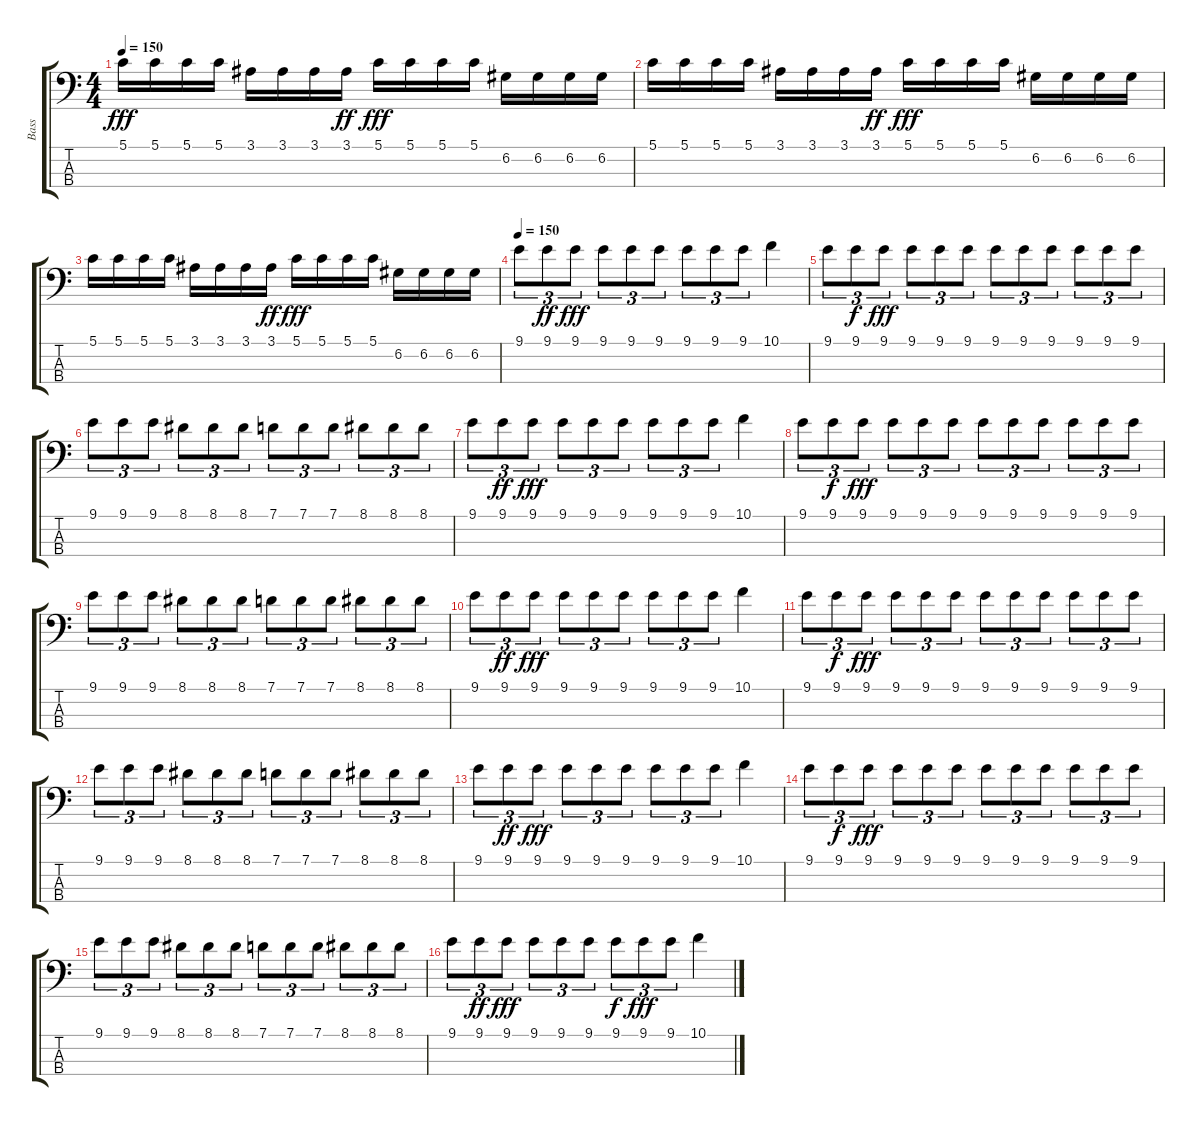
\track ("Bass" "Bass") {instrument electricbasspick}
\staff {score tabs}
\tuning (G2 D2 A1 E1) {hide}
\ts (4 4)
\tempo 150
\clef f4
\ks c
5.1.16{dy fff} 5.1.16 5.1.16 5.1.16 3.1.16 3.1.16 3.1.16 3.1.16{dy ff} 5.1.16{dy fff} 5.1.16 5.1.16 5.1.16 6.2.16 6.2.16 6.2.16 6.2.16 |
5.1.16 5.1.16 5.1.16 5.1.16 3.1.16 3.1.16 3.1.16 3.1.16{dy ff} 5.1.16{dy fff} 5.1.16 5.1.16 5.1.16 6.2.16 6.2.16 6.2.16 6.2.16 |
5.1.16 5.1.16 5.1.16 5.1.16 3.1.16 3.1.16 3.1.16 3.1.16{dy ff} 5.1.16{dy fff} 5.1.16 5.1.16 5.1.16 6.2.16 6.2.16 6.2.16 6.2.16 |
\tempo 150
9.1.8{tu (3 2)} 9.1.8{tu (3 2) dy ff} 9.1.8{tu (3 2) dy fff} 9.1.8{tu (3 2)} 9.1.8{tu (3 2)} 9.1.8{tu (3 2)} 9.1.8{tu (3 2)} 9.1.8{tu (3 2)} 9.1.8{tu (3 2)} 10.1.4 |
9.1.8{tu (3 2)} 9.1.8{tu (3 2) dy f} 9.1.8{tu (3 2) dy fff} 9.1.8{tu (3 2)} 9.1.8{tu (3 2)} 9.1.8{tu (3 2)} 9.1.8{tu (3 2)} 9.1.8{tu (3 2)} 9.1.8{tu (3 2)} 9.1.8{tu (3 2)} 9.1.8{tu (3 2)} 9.1.8{tu (3 2)} |
9.1.8{tu (3 2)} 9.1.8{tu (3 2)} 9.1.8{tu (3 2)} 8.1.8{tu (3 2)} 8.1.8{tu (3 2)} 8.1.8{tu (3 2)} 7.1.8{tu (3 2)} 7.1.8{tu (3 2)} 7.1.8{tu (3 2)} 8.1.8{tu (3 2)} 8.1.8{tu (3 2)} 8.1.8{tu (3 2)} |
9.1.8{tu (3 2)} 9.1.8{tu (3 2) dy ff} 9.1.8{tu (3 2) dy fff} 9.1.8{tu (3 2)} 9.1.8{tu (3 2)} 9.1.8{tu (3 2)} 9.1.8{tu (3 2)} 9.1.8{tu (3 2)} 9.1.8{tu (3 2)} 10.1.4 |
9.1.8{tu (3 2)} 9.1.8{tu (3 2) dy f} 9.1.8{tu (3 2) dy fff} 9.1.8{tu (3 2)} 9.1.8{tu (3 2)} 9.1.8{tu (3 2)} 9.1.8{tu (3 2)} 9.1.8{tu (3 2)} 9.1.8{tu (3 2)} 9.1.8{tu (3 2)} 9.1.8{tu (3 2)} 9.1.8{tu (3 2)} |
9.1.8{tu (3 2)} 9.1.8{tu (3 2)} 9.1.8{tu (3 2)} 8.1.8{tu (3 2)} 8.1.8{tu (3 2)} 8.1.8{tu (3 2)} 7.1.8{tu (3 2)} 7.1.8{tu (3 2)} 7.1.8{tu (3 2)} 8.1.8{tu (3 2)} 8.1.8{tu (3 2)} 8.1.8{tu (3 2)} |
9.1.8{tu (3 2)} 9.1.8{tu (3 2) dy ff} 9.1.8{tu (3 2) dy fff} 9.1.8{tu (3 2)} 9.1.8{tu (3 2)} 9.1.8{tu (3 2)} 9.1.8{tu (3 2)} 9.1.8{tu (3 2)} 9.1.8{tu (3 2)} 10.1.4 |
9.1.8{tu (3 2)} 9.1.8{tu (3 2) dy f} 9.1.8{tu (3 2) dy fff} 9.1.8{tu (3 2)} 9.1.8{tu (3 2)} 9.1.8{tu (3 2)} 9.1.8{tu (3 2)} 9.1.8{tu (3 2)} 9.1.8{tu (3 2)} 9.1.8{tu (3 2)} 9.1.8{tu (3 2)} 9.1.8{tu (3 2)} |
9.1.8{tu (3 2)} 9.1.8{tu (3 2)} 9.1.8{tu (3 2)} 8.1.8{tu (3 2)} 8.1.8{tu (3 2)} 8.1.8{tu (3 2)} 7.1.8{tu (3 2)} 7.1.8{tu (3 2)} 7.1.8{tu (3 2)} 8.1.8{tu (3 2)} 8.1.8{tu (3 2)} 8.1.8{tu (3 2)} |
9.1.8{tu (3 2)} 9.1.8{tu (3 2) dy ff} 9.1.8{tu (3 2) dy fff} 9.1.8{tu (3 2)} 9.1.8{tu (3 2)} 9.1.8{tu (3 2)} 9.1.8{tu (3 2)} 9.1.8{tu (3 2)} 9.1.8{tu (3 2)} 10.1.4 |
9.1.8{tu (3 2)} 9.1.8{tu (3 2) dy f} 9.1.8{tu (3 2) dy fff} 9.1.8{tu (3 2)} 9.1.8{tu (3 2)} 9.1.8{tu (3 2)} 9.1.8{tu (3 2)} 9.1.8{tu (3 2)} 9.1.8{tu (3 2)} 9.1.8{tu (3 2)} 9.1.8{tu (3 2)} 9.1.8{tu (3 2)} |
9.1.8{tu (3 2)} 9.1.8{tu (3 2)} 9.1.8{tu (3 2)} 8.1.8{tu (3 2)} 8.1.8{tu (3 2)} 8.1.8{tu (3 2)} 7.1.8{tu (3 2)} 7.1.8{tu (3 2)} 7.1.8{tu (3 2)} 8.1.8{tu (3 2)} 8.1.8{tu (3 2)} 8.1.8{tu (3 2)} |
9.1.8{tu (3 2)} 9.1.8{tu (3 2) dy ff} 9.1.8{tu (3 2) dy fff} 9.1.8{tu (3 2)} 9.1.8{tu (3 2)} 9.1.8{tu (3 2)} 9.1.8{tu (3 2) dy f} 9.1.8{tu (3 2) dy fff} 9.1.8{tu (3 2)} 10.1.4
